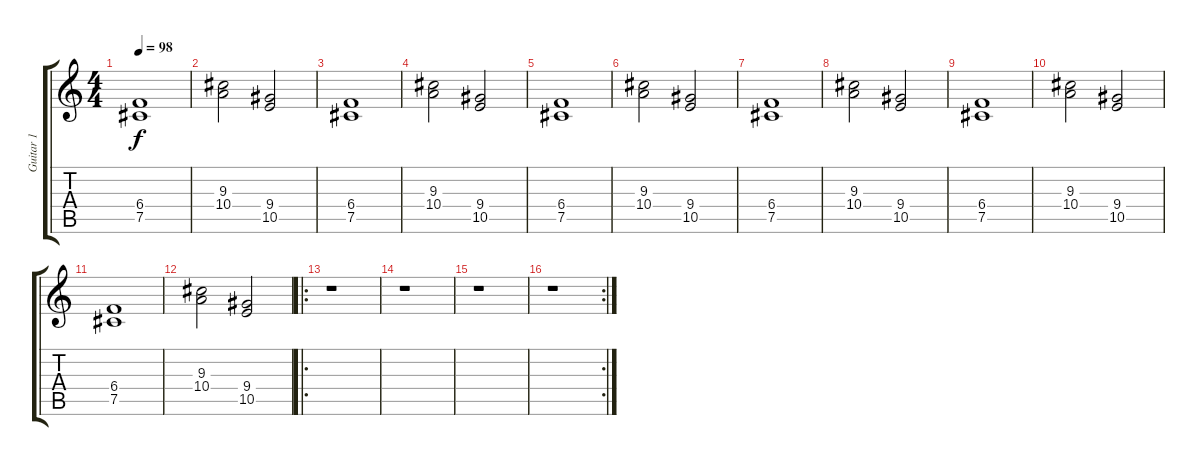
\track ("Guitar 1" "Guitar 1") {instrument electricguitarclean}
\staff {score tabs}
\tuning (Db4 Ab3 E3 B2 Gb2 Db2) {hide}
\ts (4 4)
\tempo 98
\clef g2
\ks c
(6.4 7.5).1{dy f} |
(9.3 10.4).2 (9.4 10.5).2 |
(6.4 7.5).1 |
(9.3 10.4).2 (9.4 10.5).2 |
(6.4 7.5).1 |
(9.3 10.4).2 (9.4 10.5).2 |
(6.4 7.5).1 |
(9.3 10.4).2 (9.4 10.5).2 |
(6.4 7.5).1 |
(9.3 10.4).2 (9.4 10.5).2 |
(6.4 7.5).1 |
(9.3 10.4).2 (9.4 10.5).2 |
\ro
r.1 |
r.1 |
r.1 |
\rc 2
r.1
